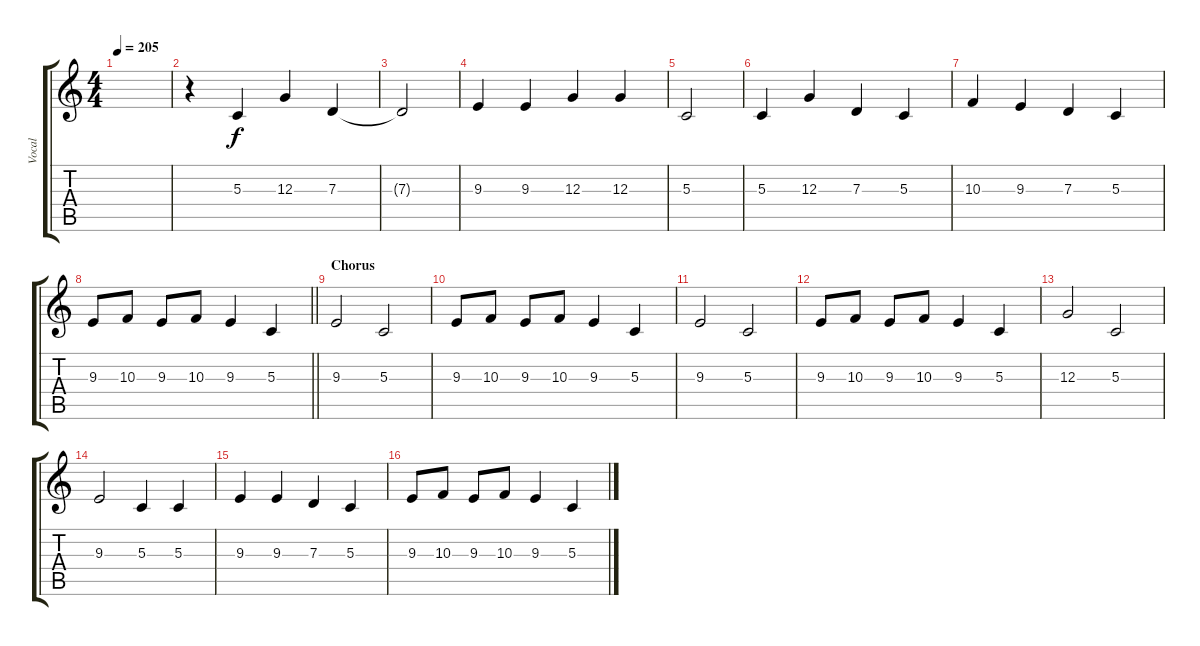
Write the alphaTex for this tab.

\track ("Vocal" "Vocal") {instrument lead2sawtooth}
\staff {score tabs}
\tuning (E4 B3 G3 D3 A2 E2) {hide}
\ts (4 4)
\tempo 205
\clef g2
\ks c
|
r.4 5.3.4 12.3.4 7.3.4 |
7.3{t}.2 |
9.3.4 9.3.4 12.3.4 12.3.4 |
5.3.2 |
5.3.4 12.3.4 7.3.4 5.3.4 |
10.3.4 9.3.4 7.3.4 5.3.4 |
\barLineRight lightlight
9.3.8 10.3.8 9.3.8 10.3.8 9.3.4 5.3.4 |
\section ("" "Chorus")
9.3.2 5.3.2 |
9.3.8 10.3.8 9.3.8 10.3.8 9.3.4 5.3.4 |
9.3.2 5.3.2 |
9.3.8 10.3.8 9.3.8 10.3.8 9.3.4 5.3.4 |
12.3.2 5.3.2 |
9.3.2 5.3.4 5.3.4 |
9.3.4 9.3.4 7.3.4 5.3.4 |
9.3.8 10.3.8 9.3.8 10.3.8 9.3.4 5.3.4
